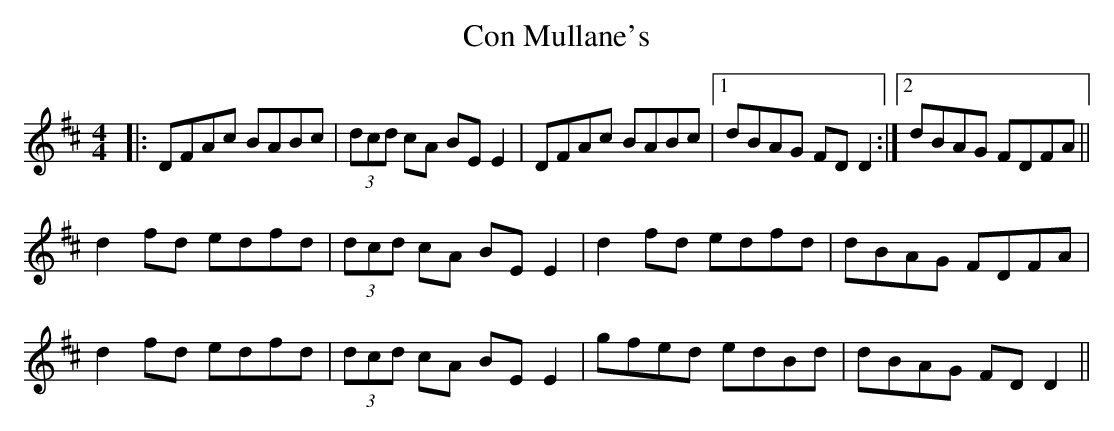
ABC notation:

X:1
T: Con Mullane's
M: 4/4
L: 1/8
K: Dmaj
|:DFAc BABc|(3dcd cA BE E2|DFAc BABc|1 dBAG FD D2:|2 dBAG FDFA||
d2 fd edfd|(3dcd cA BE E2|d2 fd edfd|dBAG FDFA|
d2 fd edfd|(3dcd cA BE E2|gfed edBd|dBAG FD D2||
